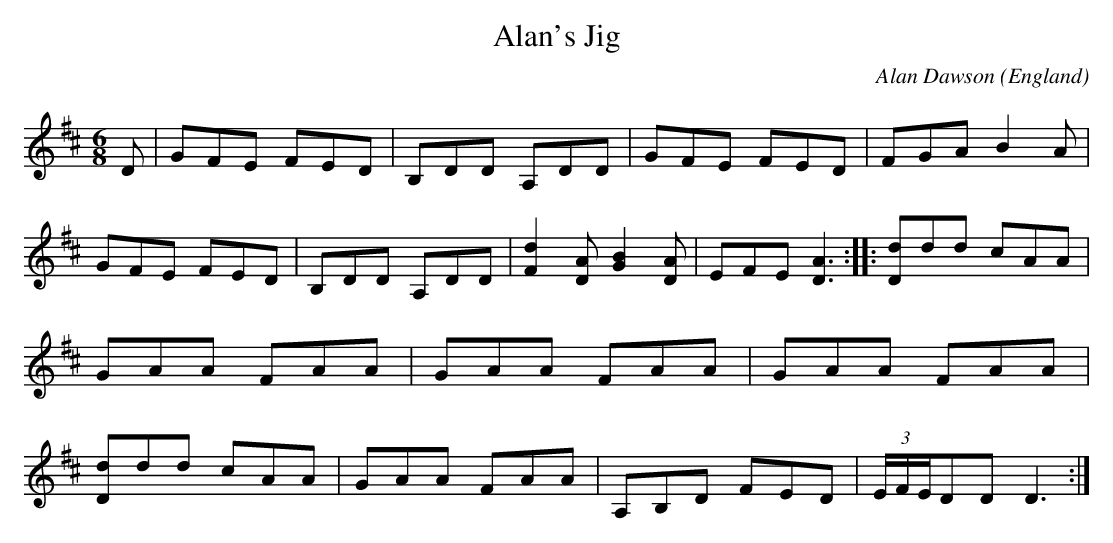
X:1
T:Alan's Jig
C:Alan Dawson
M:6/8
O:England
K:D major
D|GFE FED|B,DD A,DD|GFE FED|FGA B2A|  \
GFE FED|B,DD A,DD|                    \
[F2d2][DA] [G2B2][DA]|EFE [D3A3]:|    \
|:[dD]dd cAA|GAA FAA|GAA FAA| GAA FAA|\
[dD]dd cAA|GAA FAA|A,B,D FED|(3E/F/E/DD D3:|
